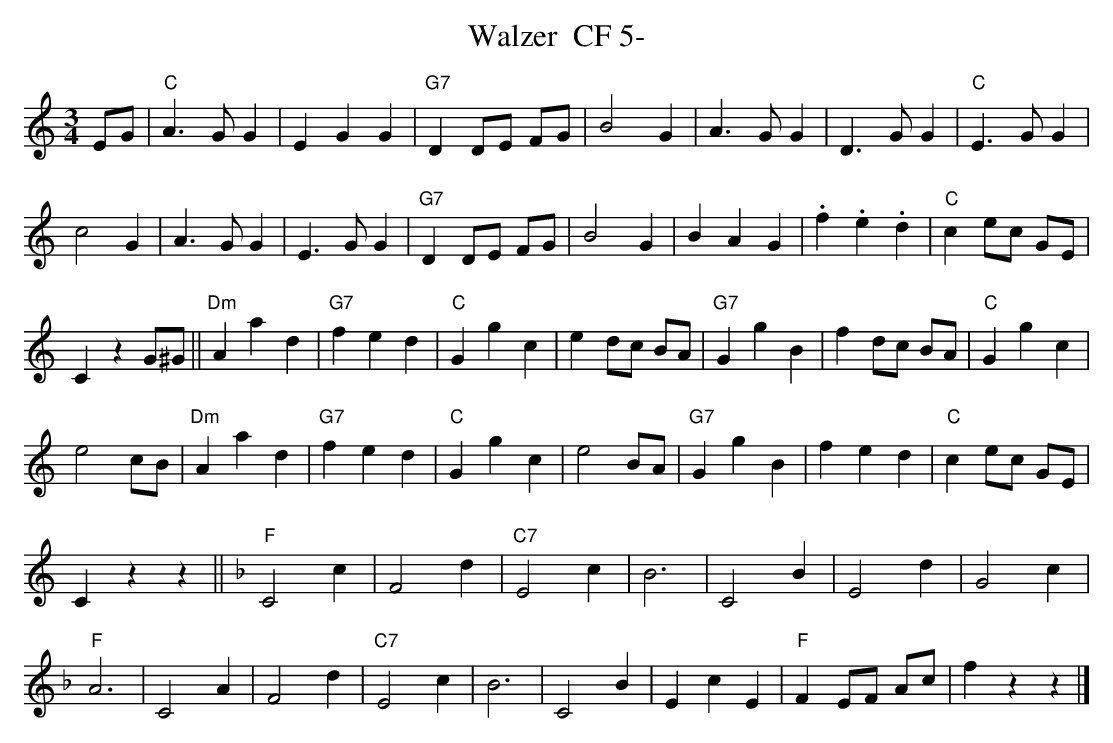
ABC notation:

X:1
T:Walzer  CF 5-
M:3/4
L:1/4
K:Cmaj%%MIDI gchordon
E/2G/2 | "C"A>GG | EGG | "G7"DD/2E/2 F/2G/2 | B2G | A>GG | D>GG | "C"E>GG |
c2G | A>GG | E>GG | "G7"DD/2E/2 F/2G/2 | B2G | BAG | .f.e.d | "C"ce/2c/2 G/2E/2 |
Cz G/2^G/2 || "Dm"Aad | "G7"fed | "C"Ggc | ed/2c/2 B/2A/2 | "G7"GgB | fd/2c/2 B/2A/2 | "C"Ggc |
e2c/2B/2 | "Dm"Aad | "G7"fed | "C"Ggc | e2B/2A/2 | "G7"GgB | fed | "C"ce/2c/2 G/2E/2 |
Czz || [K:Fmaj]"F"C2c | F2d | "C7"E2c | B3 | C2B | E2d | G2c |
"F"A3 | C2A | F2d | "C7"E2c | B3 | C2B | EcE | "F"FE/2F/2 A/2c/2 | fzz |]
